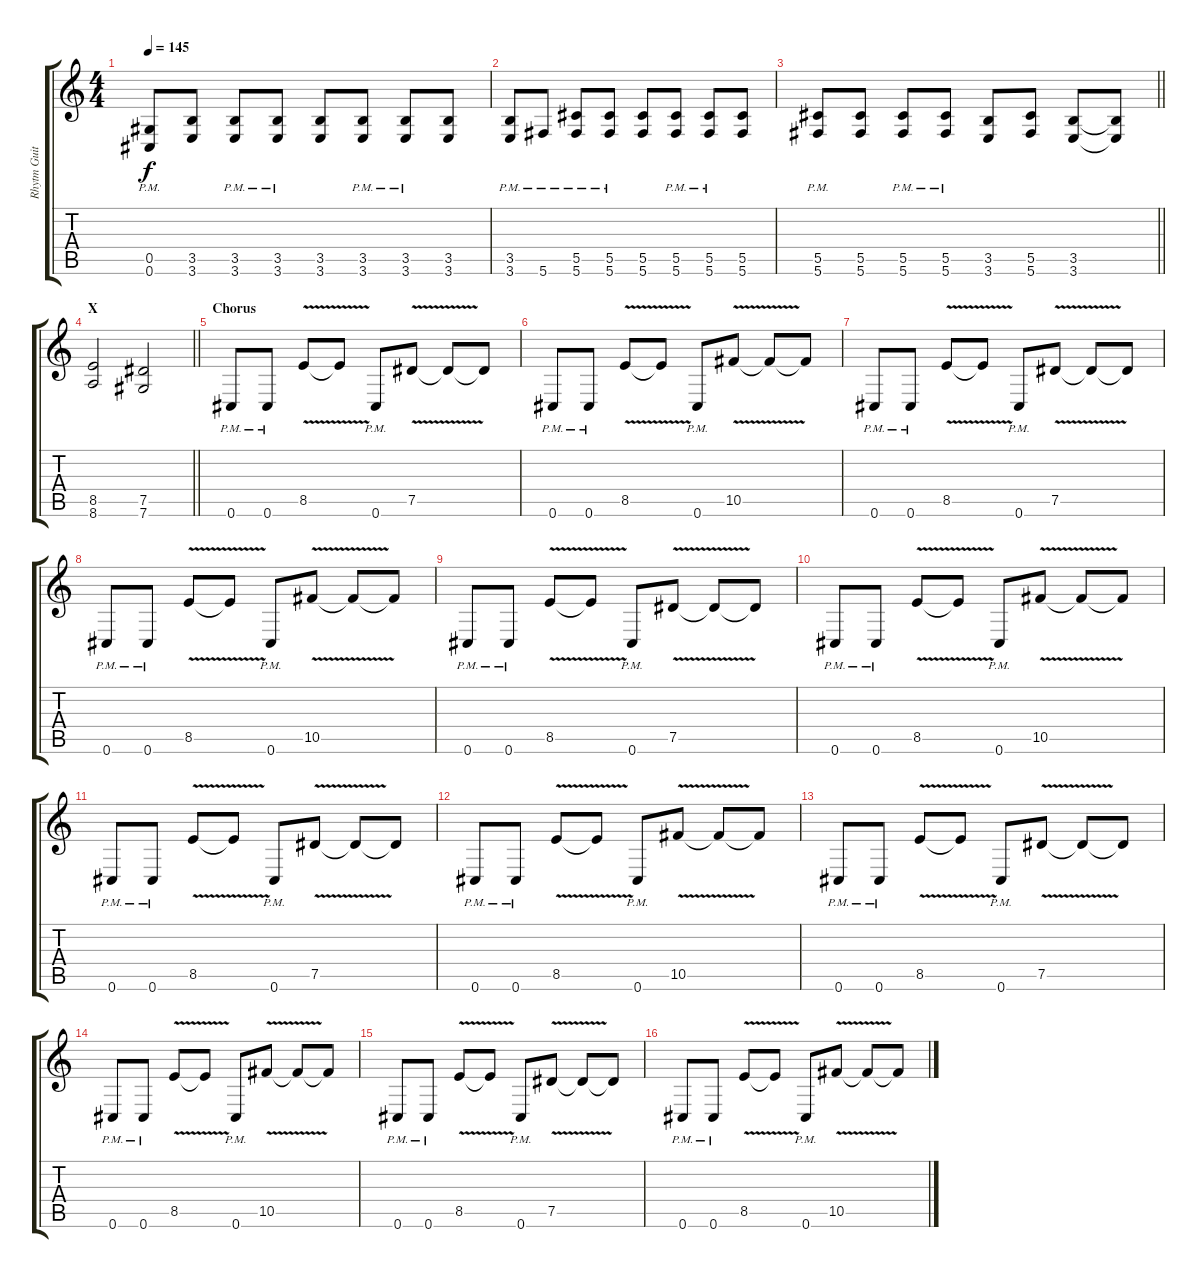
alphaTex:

\track ("Rhytm Guitar [R]" "Rhytm Guit") {instrument distortionguitar}
\staff {score tabs}
\tuning (Eb4 Bb3 Gb3 Db3 Ab2 Db2) {hide}
\ts (4 4)
\tempo 145
\clef g2
\ks c
(0.5{pm} 0.6{pm}).8{dy f} (3.5 3.6).8 (3.5{pm} 3.6{pm}).8 (3.5{pm} 3.6{pm}).8 (3.5 3.6).8 (3.5{pm} 3.6{pm}).8 (3.5{pm} 3.6{pm}).8 (3.5 3.6).8 |
(3.5{pm} 3.6{pm}).8 5.6{pm}.8 (5.5{pm} 5.6{pm}).8 (5.5{pm} 5.6{pm}).8 (5.5 5.6).8 (5.5{pm} 5.6{pm}).8 (5.5{pm} 5.6{pm}).8 (5.5 5.6).8 |
\barLineRight lightlight
(5.5{pm} 5.6{pm}).8 (5.5 5.6).8 (5.5{pm} 5.6{pm}).8 (5.5{pm} 5.6{pm}).8 (3.5 3.6).8 (5.5 5.6).8 (3.5 3.6).8 (3.5{t} 3.6{t}).8 |
\section ("" "X")
\barLineRight lightlight
(8.5 8.6).2 (7.5 7.6).2 |
\section ("" "Chorus")
0.6{pm}.8 0.6{pm}.8 8.5{v}.8 8.5{t}.8 0.6{pm}.8 7.5{v}.8 7.5{t}.8 7.5{t}.8 |
0.6{pm}.8 0.6{pm}.8 8.5{v}.8 8.5{t}.8 0.6{pm}.8 10.5{v}.8 10.5{t}.8 10.5{t}.8 |
0.6{pm}.8 0.6{pm}.8 8.5{v}.8 8.5{t}.8 0.6{pm}.8 7.5{v}.8 7.5{t}.8 7.5{t}.8 |
0.6{pm}.8 0.6{pm}.8 8.5{v}.8 8.5{t}.8 0.6{pm}.8 10.5{v}.8 10.5{t}.8 10.5{t}.8 |
0.6{pm}.8 0.6{pm}.8 8.5{v}.8 8.5{t}.8 0.6{pm}.8 7.5{v}.8 7.5{t}.8 7.5{t}.8 |
0.6{pm}.8 0.6{pm}.8 8.5{v}.8 8.5{t}.8 0.6{pm}.8 10.5{v}.8 10.5{t}.8 10.5{t}.8 |
0.6{pm}.8 0.6{pm}.8 8.5{v}.8 8.5{t}.8 0.6{pm}.8 7.5{v}.8 7.5{t}.8 7.5{t}.8 |
0.6{pm}.8 0.6{pm}.8 8.5{v}.8 8.5{t}.8 0.6{pm}.8 10.5{v}.8 10.5{t}.8 10.5{t}.8 |
0.6{pm}.8 0.6{pm}.8 8.5{v}.8 8.5{t}.8 0.6{pm}.8 7.5{v}.8 7.5{t}.8 7.5{t}.8 |
0.6{pm}.8 0.6{pm}.8 8.5{v}.8 8.5{t}.8 0.6{pm}.8 10.5{v}.8 10.5{t}.8 10.5{t}.8 |
0.6{pm}.8 0.6{pm}.8 8.5{v}.8 8.5{t}.8 0.6{pm}.8 7.5{v}.8 7.5{t}.8 7.5{t}.8 |
0.6{pm}.8 0.6{pm}.8 8.5{v}.8 8.5{t}.8 0.6{pm}.8 10.5{v}.8 10.5{t}.8 10.5{t}.8
